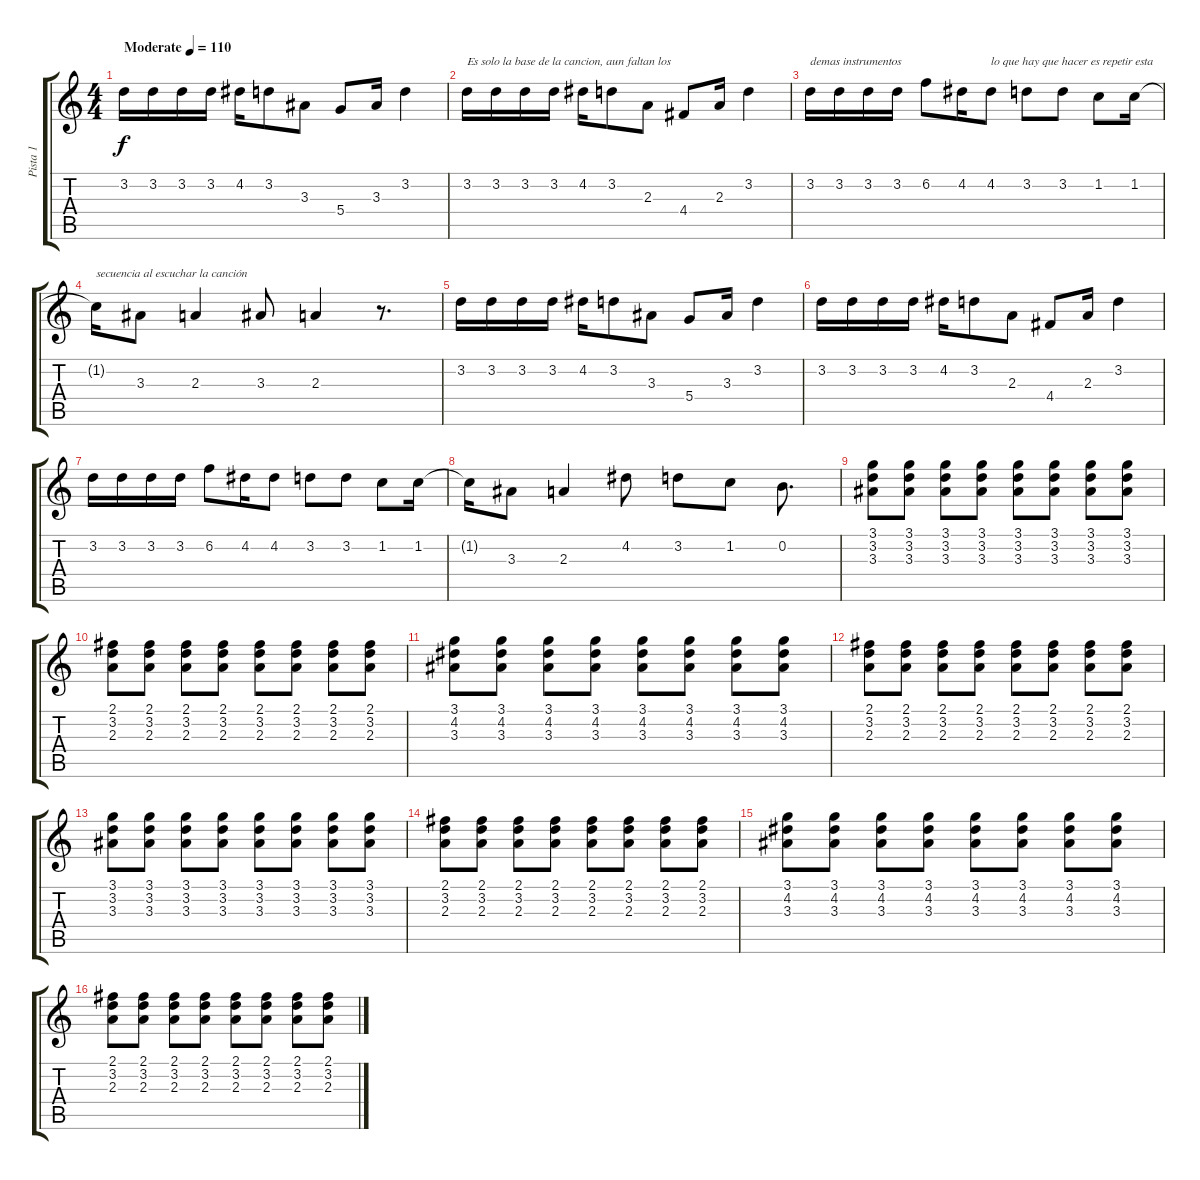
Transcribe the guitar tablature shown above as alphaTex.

\track ("Pista 1" "Pista 1") {instrument acousticguitarsteel}
\staff {score tabs}
\tuning (E4 B3 G3 D3 A2 E2) {hide}
\ts (4 4)
\tempo (110 "Moderate")
\clef g2
\ks c
3.2.16{dy f instrument acousticguitarsteel} 3.2.16 3.2.16 3.2.16 4.2.16 3.2.8 3.3.8 5.4.8 3.3.16 3.2.4 |
3.2.16{txt "Es solo la base de la cancion, aun faltan los"} 3.2.16 3.2.16 3.2.16 4.2.16 3.2.8 2.3.8 4.4.8 2.3.16 3.2.4 |
3.2.16{txt "demas instrumentos"} 3.2.16 3.2.16 3.2.16 6.2.8 4.2.16 4.2.8{txt "lo que hay que hacer es repetir esta "} 3.2.8 3.2.8 1.2.8 1.2.16 |
1.2{t}.16{txt "secuencia al escuchar la canción"} 3.3.8 2.3.4 3.3.8 2.3.4 r.8{d} |
3.2.16 3.2.16 3.2.16 3.2.16 4.2.16 3.2.8 3.3.8 5.4.8 3.3.16 3.2.4 |
3.2.16 3.2.16 3.2.16 3.2.16 4.2.16 3.2.8 2.3.8 4.4.8 2.3.16 3.2.4 |
3.2.16 3.2.16 3.2.16 3.2.16 6.2.8 4.2.16 4.2.8 3.2.8 3.2.8 1.2.8 1.2.16 |
1.2{t}.16 3.3.8 2.3.4 4.2.8 3.2.8 1.2.8 0.2.8{d} |
(3.1 3.2 3.3).8 (3.1 3.2 3.3).8 (3.1 3.2 3.3).8 (3.1 3.2 3.3).8 (3.1 3.2 3.3).8 (3.1 3.2 3.3).8 (3.1 3.2 3.3).8 (3.1 3.2 3.3).8 |
(2.1 3.2 2.3).8 (2.1 3.2 2.3).8 (2.1 3.2 2.3).8 (2.1 3.2 2.3).8 (2.1 3.2 2.3).8 (2.1 3.2 2.3).8 (2.1 3.2 2.3).8 (2.1 3.2 2.3).8 |
(3.1 4.2 3.3).8 (3.1 4.2 3.3).8 (3.1 4.2 3.3).8 (3.1 4.2 3.3).8 (3.1 4.2 3.3).8 (3.1 4.2 3.3).8 (3.1 4.2 3.3).8 (3.1 4.2 3.3).8 |
(2.1 3.2 2.3).8 (2.1 3.2 2.3).8 (2.1 3.2 2.3).8 (2.1 3.2 2.3).8 (2.1 3.2 2.3).8 (2.1 3.2 2.3).8 (2.1 3.2 2.3).8 (2.1 3.2 2.3).8 |
(3.1 3.2 3.3).8 (3.1 3.2 3.3).8 (3.1 3.2 3.3).8 (3.1 3.2 3.3).8 (3.1 3.2 3.3).8 (3.1 3.2 3.3).8 (3.1 3.2 3.3).8 (3.1 3.2 3.3).8 |
(2.1 3.2 2.3).8 (2.1 3.2 2.3).8 (2.1 3.2 2.3).8 (2.1 3.2 2.3).8 (2.1 3.2 2.3).8 (2.1 3.2 2.3).8 (2.1 3.2 2.3).8 (2.1 3.2 2.3).8 |
(3.1 4.2 3.3).8 (3.1 4.2 3.3).8 (3.1 4.2 3.3).8 (3.1 4.2 3.3).8 (3.1 4.2 3.3).8 (3.1 4.2 3.3).8 (3.1 4.2 3.3).8 (3.1 4.2 3.3).8 |
(2.1 3.2 2.3).8 (2.1 3.2 2.3).8 (2.1 3.2 2.3).8 (2.1 3.2 2.3).8 (2.1 3.2 2.3).8 (2.1 3.2 2.3).8 (2.1 3.2 2.3).8 (2.1 3.2 2.3).8
